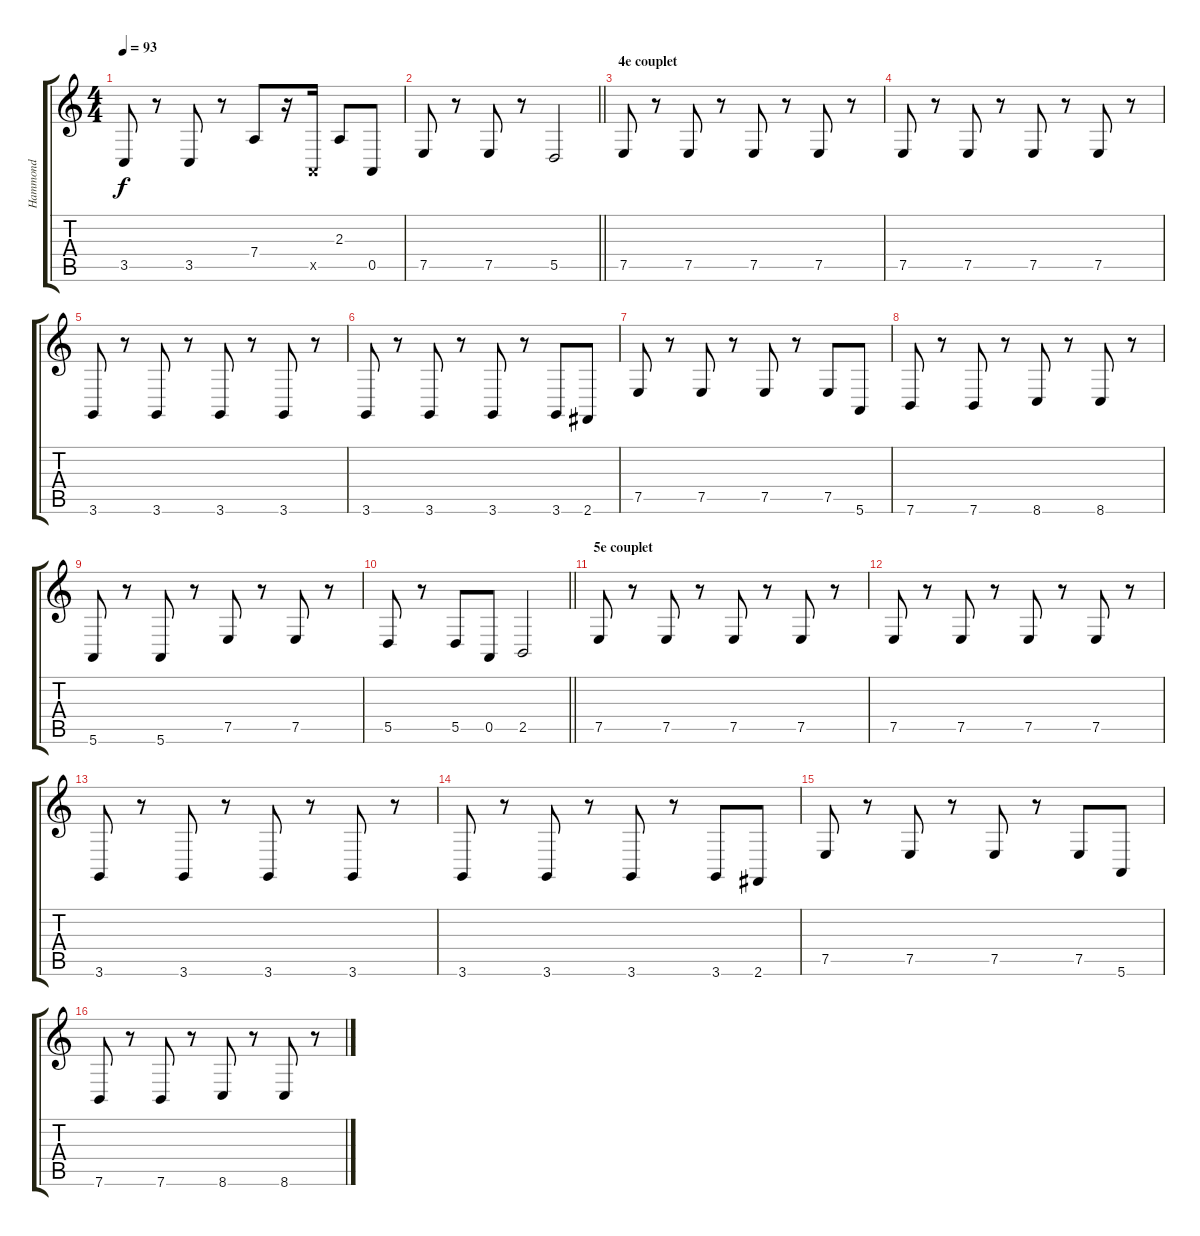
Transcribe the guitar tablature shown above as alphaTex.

\track ("Hammond" "Hammond") {instrument harpsichord}
\staff {score tabs}
\tuning (E4 B3 G3 D3 A2 E2) {hide}
\ts (4 4)
\tempo 93
\clef g2
\ks c
3.5.8{dy f} r.8 3.5.8 r.8 7.4.8 r.16 0.5{x}.16 2.3.8 0.5.8 |
\barLineRight lightlight
7.5.8 r.8 7.5.8 r.8 5.5.2 |
\section ("" "4e couplet")
7.5.8{volume 9} r.8 7.5.8 r.8 7.5.8 r.8 7.5.8 r.8 |
7.5.8 r.8 7.5.8 r.8 7.5.8 r.8 7.5.8 r.8 |
3.6.8 r.8 3.6.8 r.8 3.6.8 r.8 3.6.8 r.8 |
3.6.8 r.8 3.6.8 r.8 3.6.8 r.8 3.6.8 2.6.8 |
7.5.8 r.8 7.5.8 r.8 7.5.8 r.8 7.5.8 5.6.8 |
7.6.8 r.8 7.6.8 r.8 8.6.8 r.8 8.6.8 r.8 |
5.6.8 r.8 5.6.8 r.8 7.5.8 r.8 7.5.8 r.8 |
\barLineRight lightlight
5.5.8 r.8 5.5.8 0.5.8 2.5.2 |
\section ("" "5e couplet")
7.5.8{volume 9} r.8 7.5.8 r.8 7.5.8 r.8 7.5.8 r.8 |
7.5.8 r.8 7.5.8 r.8 7.5.8 r.8 7.5.8 r.8 |
3.6.8 r.8 3.6.8 r.8 3.6.8 r.8 3.6.8 r.8 |
3.6.8 r.8 3.6.8 r.8 3.6.8 r.8 3.6.8 2.6.8 |
7.5.8 r.8 7.5.8 r.8 7.5.8 r.8 7.5.8 5.6.8 |
7.6.8 r.8 7.6.8 r.8 8.6.8 r.8 8.6.8 r.8
